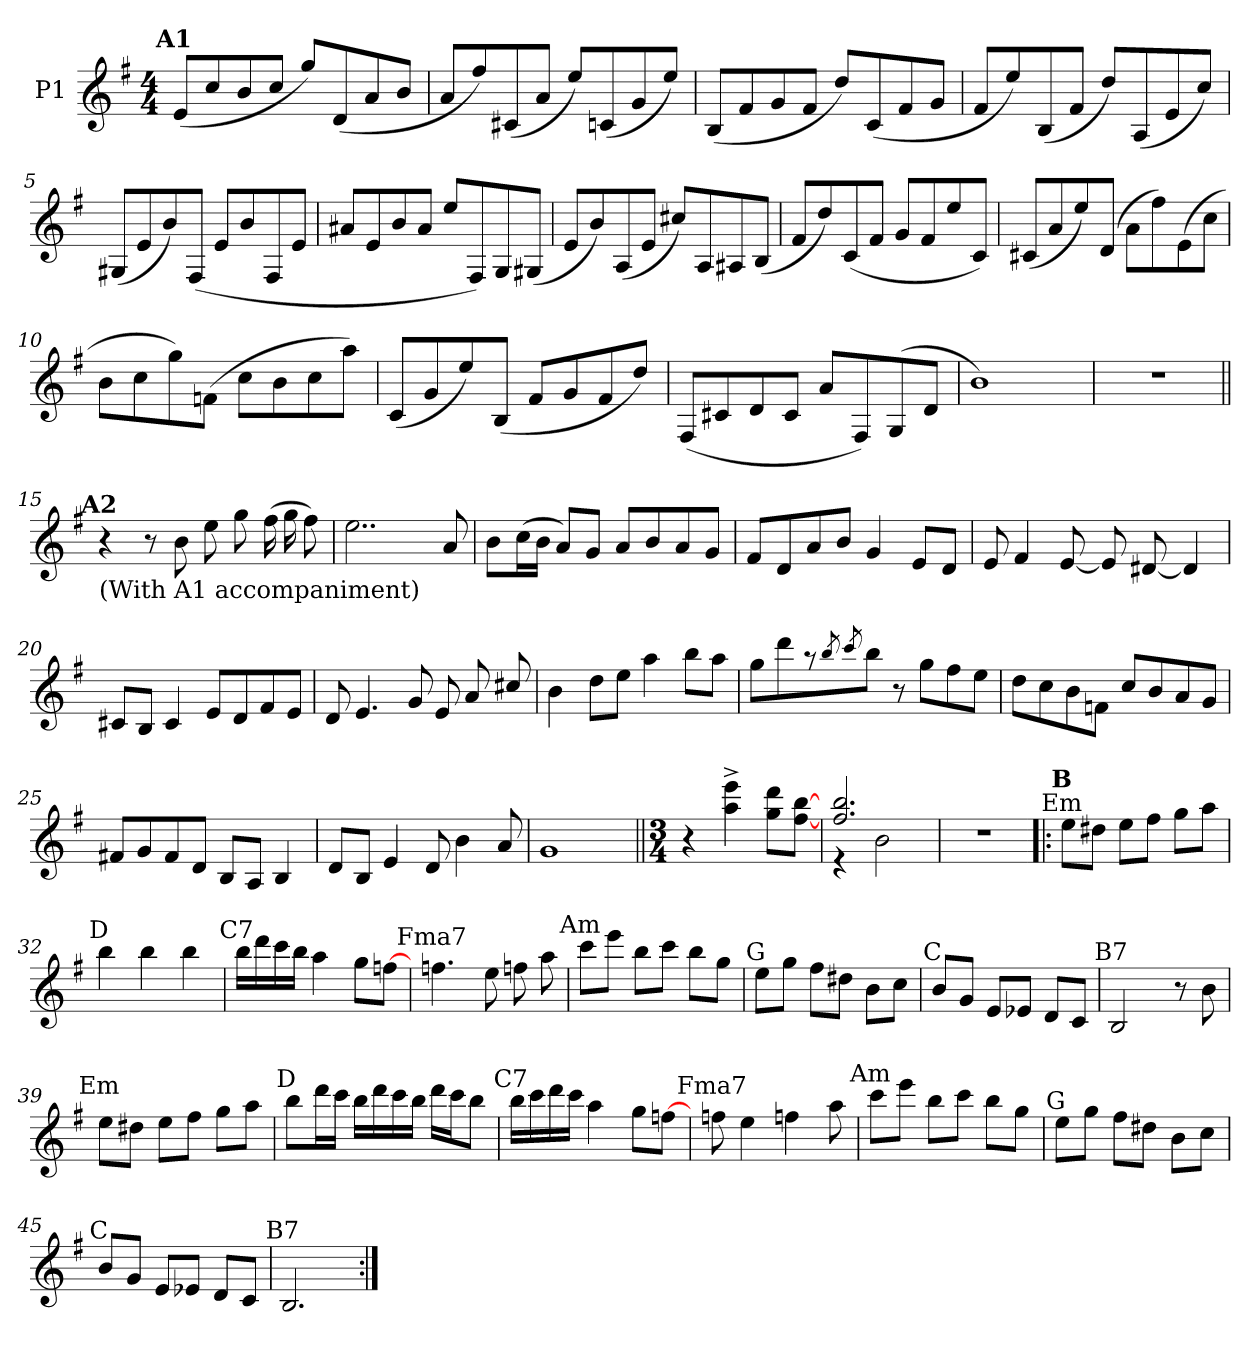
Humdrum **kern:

**kern
*part1
*staff1
*I"P1
!!LO:PB:g=z
*clefG2
*ITrd7c12
*k[f#]
*G:
*M4/4
=1
!LO:TX:B:cj:t=A1
(8Ei/L
8ci/
8Bi/
8ci/J
8gi/L)
(8Di/
8Ai/
8Bi/J
=2
8Ai/L
8f#i/)
(8C#Xi/
8Ai/J
8ei/L)
(8Cni/
8Gi/
8ei/J)
=3
(8BBi/L
8F#i/
8Gi/
8F#i/J
8di/L)
(8Ci/
8F#i/
8Gi/J
!!LO:LB:g=z
=4
8F#i/L
8ei/)
(8BBi/
8F#i/J
8di/L)
(8AAi/
8Ei/
8ci/J)
=5
(8GG#Xi/L
8Ei/
8Bi/)
(8FF#i/J
8Ei/L
8Bi/
8FF#i/
8Ei/J
=6
8A#Xi/L
8Ei/
8Bi/
8A#i/J
8ei/L
8FF#i/)
8GGi/
(8GG#Xi/J
!!LO:LB:g=z
=7
8Ei/L
8Bi/)
(8AAi/
8Ei/J
8c#Xi/L)
8AAi/
8AA#Xi/
(8BBi/J
=8
8F#i/L
8di/)
(8Ci/
8F#i/J
8Gi/L
8F#i/
8ei/
8Ci/J)
=9
(8C#Xi/L
8Ai/
8ei/)
(8Di/J
8Ai\L
8f#i\)
(8Ei\
8ci\J
=10
8Bi\L
8ci\
8gi\)
(8Fni\J
8ci\L
8Bi\
8ci\
8ai\J)
!!LO:LB:g=z
=11
(8Ci/L
8Gi/
8ei/)
(8BBi/J
8F#i/L
8Gi/
8F#i/
8di/J)
=12
(8FF#i/L
8C#Xi/
8Di/
8C#i/J
8Ai/L
8FF#i/)
(8GGi/
8Di/J
=13
1Bi\)
=14
1r
!!LO:LB:g=z
=15||
!LO:TX:b:t=(With A1 accompaniment)
!LO:TX:B:cj:t=A2
4r
8r
8Bi\L
8ei\L
8gi\J
(16f#i\L
16gi\
8f#i\J)
=16
2..ei\
8Ai/L
=17
8Bi\L
(16ci\
16Bi\J
8Ai/L)
8Gi/J
8Ai/L
8Bi/
8Ai/
8Gi/J
!!LO:LB:g=z
=18
8F#i/L
8Di/
8Ai/
8Bi/J
4Gi/
8Ei/L
8Di/J
=19
8Ei/L
4F#i/
[8Ei/L
8Ei/L]
[8D#Xi/J
4D#i/]
=20
8C#Xi/L
8BBi/J
4C#i/
8Ei/L
8Di/
8F#i/
8Ei/J
!!LO:LB:g=z
=21
8Di/L
4.Ei/
8Gi/L
8Ei/
8Ai/
8c#Xi/J
=22
4Bi\
8di\L
8ei\J
4ai\
8bi\L
8ai\J
=23
8gi\L
8ddi\J
8r
8qbi/L
8qcci/
8bi\J
8r
8gi\L
8f#i\
8ei\J
!!LO:LB:g=z
=24
8di\L
8ci\
8Bi\
8Fni\J
8ci/L
8Bi/
8Ai/
8Gi/J
=25
8F#Xi/L
8Gi/
8F#i/
8Di/J
8BBi/L
8AAi/J
4BBi/
=26
8Di/L
8BBi/J
4Ei/
8Di/L
4Bi\
8Ai/L
!!LO:LB:g=z
=27
1Gi/
=28||
*M3/4
4r
4ai\^ 4eei^
8gi\ 8ddiL
[8f#i\ [8biJ
=29
*^
2.f#i/ 2.bi	4r
.	2Bi\
=30	=30
!LO:N:vis=1	!
*v	*v
2.r
!!LO:PB:g=z
=31!|:
!LO:TX:a:cj:t=Em
!LO:TX:B:cj:t=B
8ei\L
8d#Xi\J
8ei\L
8f#i\J
8gi\L
8ai\J
=32
!LO:TX:a:cj:t=D
4bi\
4bi\
4bi\
=33
!LO:TX:a:cj:t=C7
16bi\L
16ddi\
16cci\
16bi\J
4ai\
8gi\L
[8fni\J
=34
!LO:TX:a:cj:t=Fma7
4.fi\
8ei\L
8fni\L
8ai\J
!!LO:LB:g=z
=35
!LO:TX:a:cj:t=Am
8cci\L
8eei\J
8bi\L
8cci\J
8bi\L
8gi\J
=36
!LO:TX:a:cj:t=G
8ei\L
8gi\J
8f#i\L
8d#Xi\J
8Bi\L
8ci\J
=37
!LO:TX:a:cj:t=C
8Bi/L
8Gi/J
8Ei/L
8E-Xi/J
8Di/L
8Ci/J
=38
!LO:TX:a:cj:t=B7
2BBi/
8r
8Bi\L
!!LO:LB:g=z
=39
!LO:TX:a:cj:t=Em
8ei\L
8d#Xi\J
8ei\L
8f#i\J
8gi\L
8ai\J
=40
!LO:TX:a:cj:t=D
8bi\L
16ddi\
16cci\J
16bi\L
16ddi\
16cci\
16bi\J
16ddi\L
16cci\
8bi\J
=41
!LO:TX:a:cj:t=C7
16bi\L
16cci\
16ddi\
16cci\J
4ai\
8gi\L
[8fni\J
=42
!LO:TX:a:cj:t=Fma7
8fi\L
4ei\
4fni\
8ai\L
!!LO:LB:g=z
=43
!LO:TX:a:cj:t=Am
8cci\L
8eei\J
8bi\L
8cci\J
8bi\L
8gi\J
=44
!LO:TX:a:cj:t=G
8ei\L
8gi\J
8f#i\L
8d#Xi\J
8Bi\L
8ci\J
=45
!LO:TX:a:cj:t=C
8Bi/L
8Gi/J
8Ei/L
8E-Xi/J
8Di/L
8Ci/J
=46
!LO:TX:a:cj:t=B7
2.BBi/
=:|!
*-
